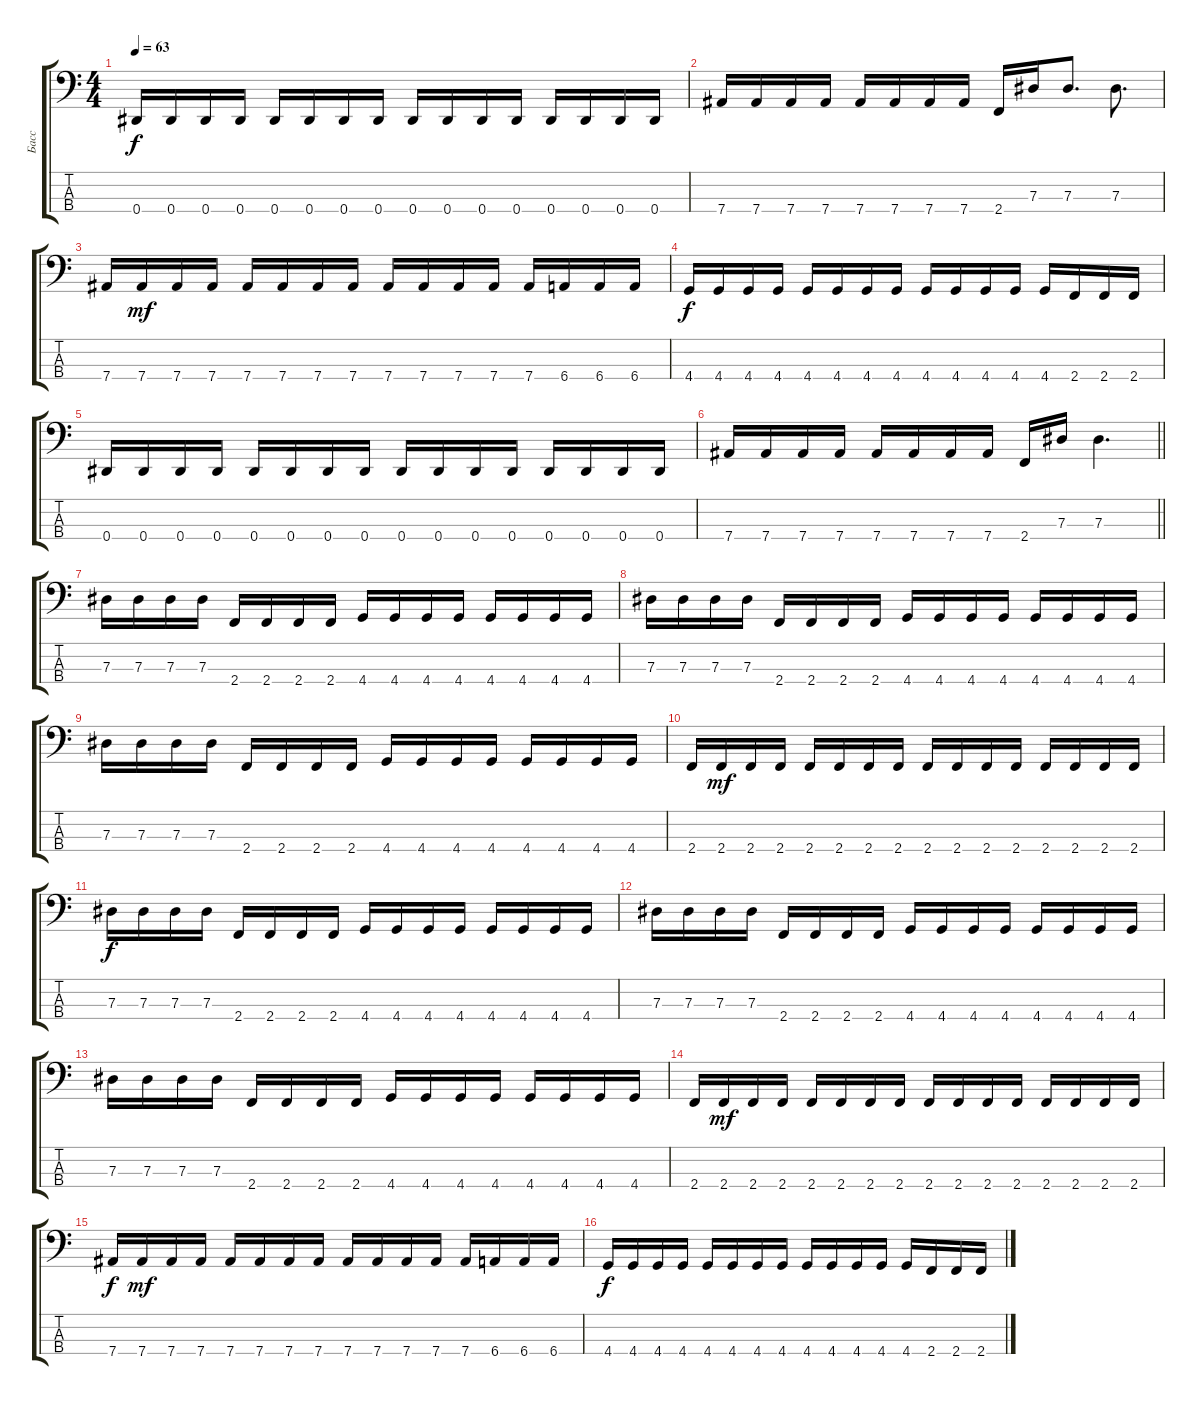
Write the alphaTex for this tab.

\track ("Басс" "Басс") {instrument electricbassfinger}
\staff {score tabs}
\tuning (Gb2 Db2 Ab1 Eb1) {hide}
\ts (4 4)
\tempo 63
\clef f4
\ks c
0.4.16{dy f} 0.4.16 0.4.16 0.4.16 0.4.16 0.4.16 0.4.16 0.4.16 0.4.16 0.4.16 0.4.16 0.4.16 0.4.16 0.4.16 0.4.16 0.4.16 |
7.4.16 7.4.16 7.4.16 7.4.16 7.4.16 7.4.16 7.4.16 7.4.16 2.4.16 7.3.16 7.3.8{d} 7.3.8{d} |
7.4.16 7.4.16{dy mf} 7.4.16 7.4.16 7.4.16 7.4.16 7.4.16 7.4.16 7.4.16 7.4.16 7.4.16 7.4.16 7.4.16 6.4.16 6.4.16 6.4.16 |
4.4.16{dy f} 4.4.16 4.4.16 4.4.16 4.4.16 4.4.16 4.4.16 4.4.16 4.4.16 4.4.16 4.4.16 4.4.16 4.4.16 2.4.16 2.4.16 2.4.16 |
0.4.16 0.4.16 0.4.16 0.4.16 0.4.16 0.4.16 0.4.16 0.4.16 0.4.16 0.4.16 0.4.16 0.4.16 0.4.16 0.4.16 0.4.16 0.4.16 |
\barLineRight lightlight
7.4.16 7.4.16 7.4.16 7.4.16 7.4.16 7.4.16 7.4.16 7.4.16 2.4.16 7.3.16 7.3.4{d} |
7.3.16 7.3.16 7.3.16 7.3.16 2.4.16 2.4.16 2.4.16 2.4.16 4.4.16 4.4.16 4.4.16 4.4.16 4.4.16 4.4.16 4.4.16 4.4.16 |
7.3.16 7.3.16 7.3.16 7.3.16 2.4.16 2.4.16 2.4.16 2.4.16 4.4.16 4.4.16 4.4.16 4.4.16 4.4.16 4.4.16 4.4.16 4.4.16 |
7.3.16 7.3.16 7.3.16 7.3.16 2.4.16 2.4.16 2.4.16 2.4.16 4.4.16 4.4.16 4.4.16 4.4.16 4.4.16 4.4.16 4.4.16 4.4.16 |
2.4.16 2.4.16{dy mf} 2.4.16 2.4.16 2.4.16 2.4.16 2.4.16 2.4.16 2.4.16 2.4.16 2.4.16 2.4.16 2.4.16 2.4.16 2.4.16 2.4.16 |
7.3.16{dy f} 7.3.16 7.3.16 7.3.16 2.4.16 2.4.16 2.4.16 2.4.16 4.4.16 4.4.16 4.4.16 4.4.16 4.4.16 4.4.16 4.4.16 4.4.16 |
7.3.16 7.3.16 7.3.16 7.3.16 2.4.16 2.4.16 2.4.16 2.4.16 4.4.16 4.4.16 4.4.16 4.4.16 4.4.16 4.4.16 4.4.16 4.4.16 |
7.3.16 7.3.16 7.3.16 7.3.16 2.4.16 2.4.16 2.4.16 2.4.16 4.4.16 4.4.16 4.4.16 4.4.16 4.4.16 4.4.16 4.4.16 4.4.16 |
2.4.16 2.4.16{dy mf} 2.4.16 2.4.16 2.4.16 2.4.16 2.4.16 2.4.16 2.4.16 2.4.16 2.4.16 2.4.16 2.4.16 2.4.16 2.4.16 2.4.16 |
7.4.16{dy f} 7.4.16{dy mf} 7.4.16 7.4.16 7.4.16 7.4.16 7.4.16 7.4.16 7.4.16 7.4.16 7.4.16 7.4.16 7.4.16 6.4.16 6.4.16 6.4.16 |
4.4.16{dy f} 4.4.16 4.4.16 4.4.16 4.4.16 4.4.16 4.4.16 4.4.16 4.4.16 4.4.16 4.4.16 4.4.16 4.4.16 2.4.16 2.4.16 2.4.16
